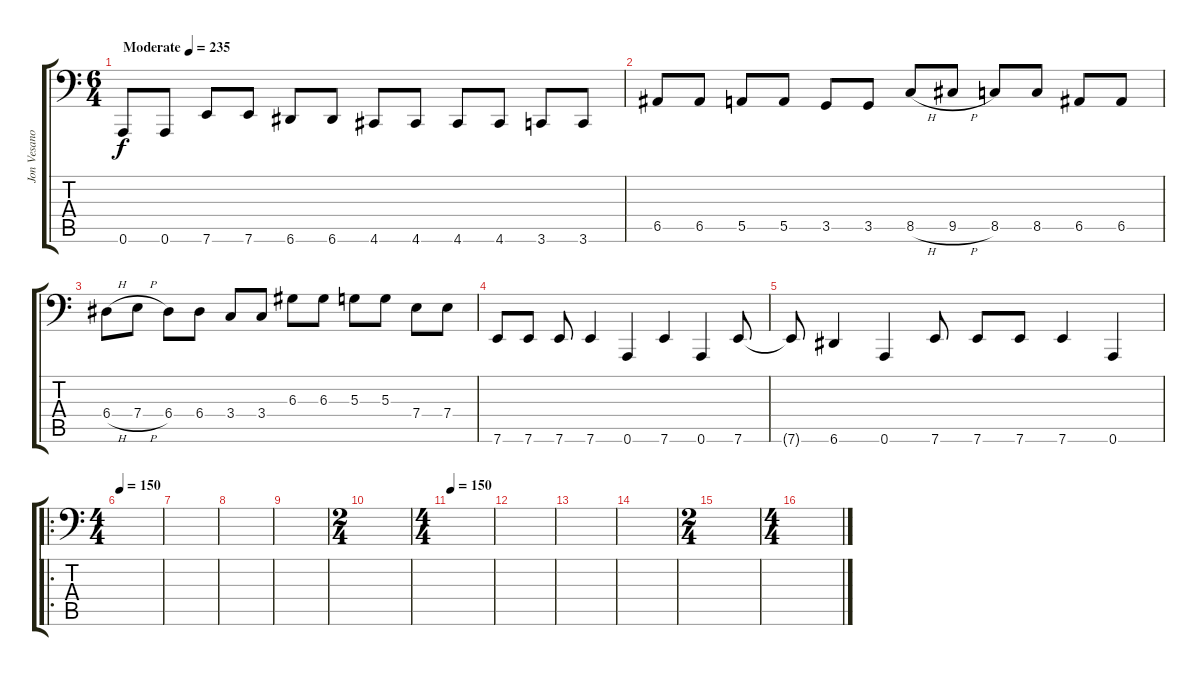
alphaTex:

\track ("Jon Vesano" "Jon Vesano") {instrument electricbasspick}
\staff {score tabs}
\tuning (B2 Gb2 D2 A1 E1 A0) {hide}
\ts (6 4)
\tempo (235 "Moderate")
\clef f4
\ks c
0.6.8{dy f instrument electricbasspick} 0.6.8 7.6.8 7.6.8 6.6.8 6.6.8 4.6.8 4.6.8 4.6.8 4.6.8 3.6.8 3.6.8 |
6.5.8 6.5.8 5.5.8 5.5.8 3.5.8 3.5.8 8.5{h}.8 9.5{h}.8 8.5.8 8.5.8 6.5.8 6.5.8 |
6.4{h}.8 7.4{h}.8 6.4.8 6.4.8 3.4.8 3.4.8 6.3.8 6.3.8 5.3.8 5.3.8 7.4.8 7.4.8 |
7.6.8 7.6.8 7.6.8 7.6.4 0.6.4 7.6.4 0.6.4 7.6.8 |
7.6{t}.8 6.6.4 0.6.4 7.6.8 7.6.8 7.6.8 7.6.4 0.6.4 |
\ro
\ts (4 4)
\tempo 150
|
|
|
|
\ts (2 4)
|
\ts (4 4)
\tempo 150
|
|
|
|
\ts (2 4)
|
\ts (4 4)
